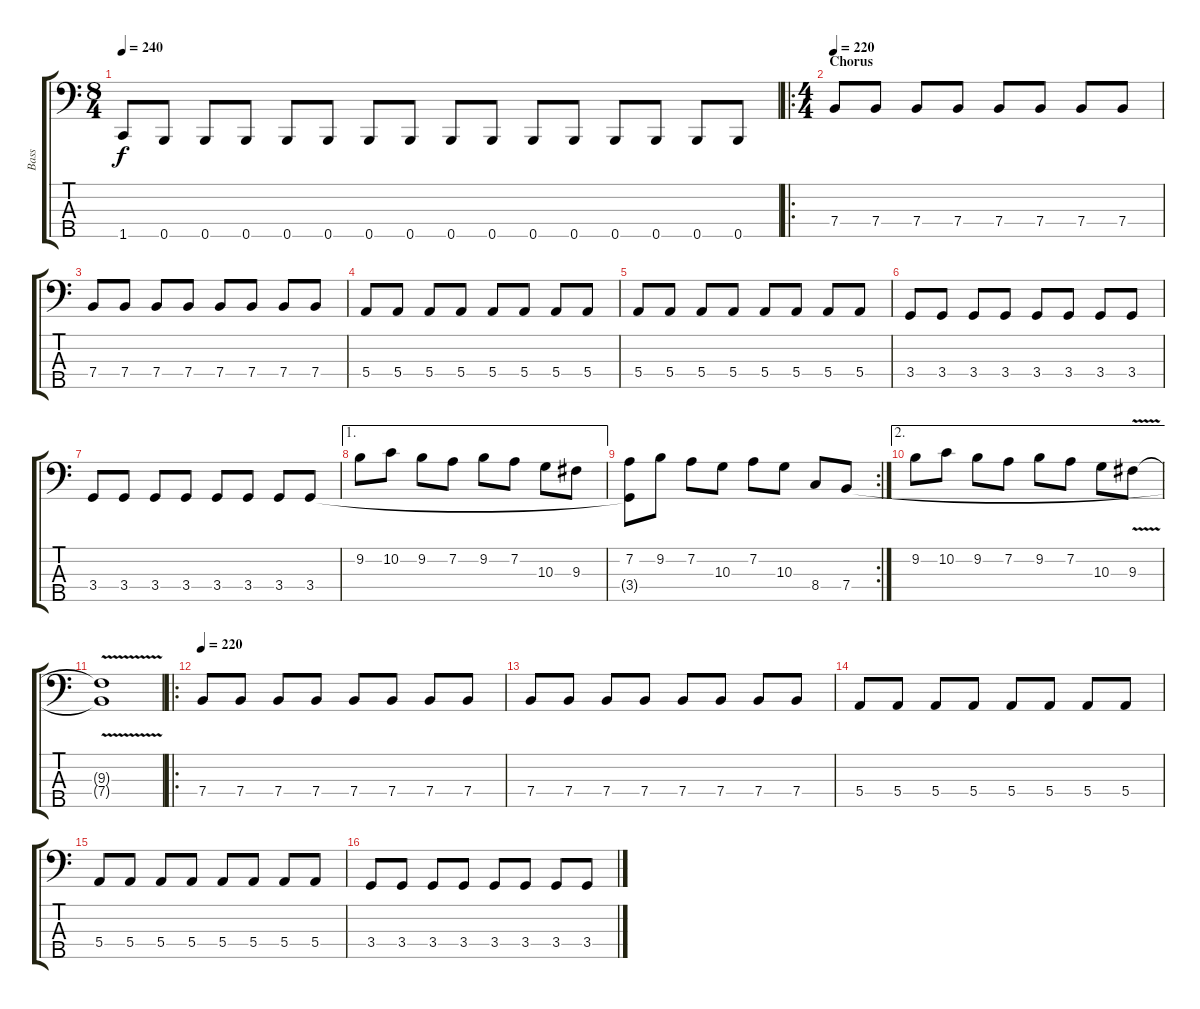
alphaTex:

\track ("Bass" "Bass") {instrument electricbasspick}
\staff {score tabs}
\tuning (G2 D2 A1 E1 B0) {hide}
\ts (8 4)
\tempo 240
\clef f4
\ks c
1.5.8{dy f} 0.5.8 0.5.8 0.5.8 0.5.8 0.5.8 0.5.8 0.5.8 0.5.8 0.5.8 0.5.8 0.5.8 0.5.8 0.5.8 0.5.8 0.5.8 |
\ro
\ts (4 4)
\section ("" "Chorus")
\tempo 220
7.4.8 7.4.8 7.4.8 7.4.8 7.4.8 7.4.8 7.4.8 7.4.8 |
7.4.8 7.4.8 7.4.8 7.4.8 7.4.8 7.4.8 7.4.8 7.4.8 |
5.4.8 5.4.8 5.4.8 5.4.8 5.4.8 5.4.8 5.4.8 5.4.8 |
5.4.8 5.4.8 5.4.8 5.4.8 5.4.8 5.4.8 5.4.8 5.4.8 |
3.4.8 3.4.8 3.4.8 3.4.8 3.4.8 3.4.8 3.4.8 3.4.8 |
3.4.8 3.4.8 3.4.8 3.4.8 3.4.8 3.4.8 3.4.8 3.4.8 |
\ae 1
9.2.8 10.2.8 9.2.8 7.2.8 9.2.8 7.2.8 10.3.8 9.3.8 |
\rc 2
(7.2 3.4{t}).8 9.2.8 7.2.8 10.3.8 7.2.8 10.3.8 8.4.8 7.4.8 |
\ae 2
9.2.8 10.2.8 9.2.8 7.2.8 9.2.8 7.2.8 10.3.8 9.3{v}.8 |
(9.3{t} 7.4{t}).1 |
\ro
\tempo 220
7.4.8 7.4.8 7.4.8 7.4.8 7.4.8 7.4.8 7.4.8 7.4.8 |
7.4.8 7.4.8 7.4.8 7.4.8 7.4.8 7.4.8 7.4.8 7.4.8 |
5.4.8 5.4.8 5.4.8 5.4.8 5.4.8 5.4.8 5.4.8 5.4.8 |
5.4.8 5.4.8 5.4.8 5.4.8 5.4.8 5.4.8 5.4.8 5.4.8 |
3.4.8 3.4.8 3.4.8 3.4.8 3.4.8 3.4.8 3.4.8 3.4.8
